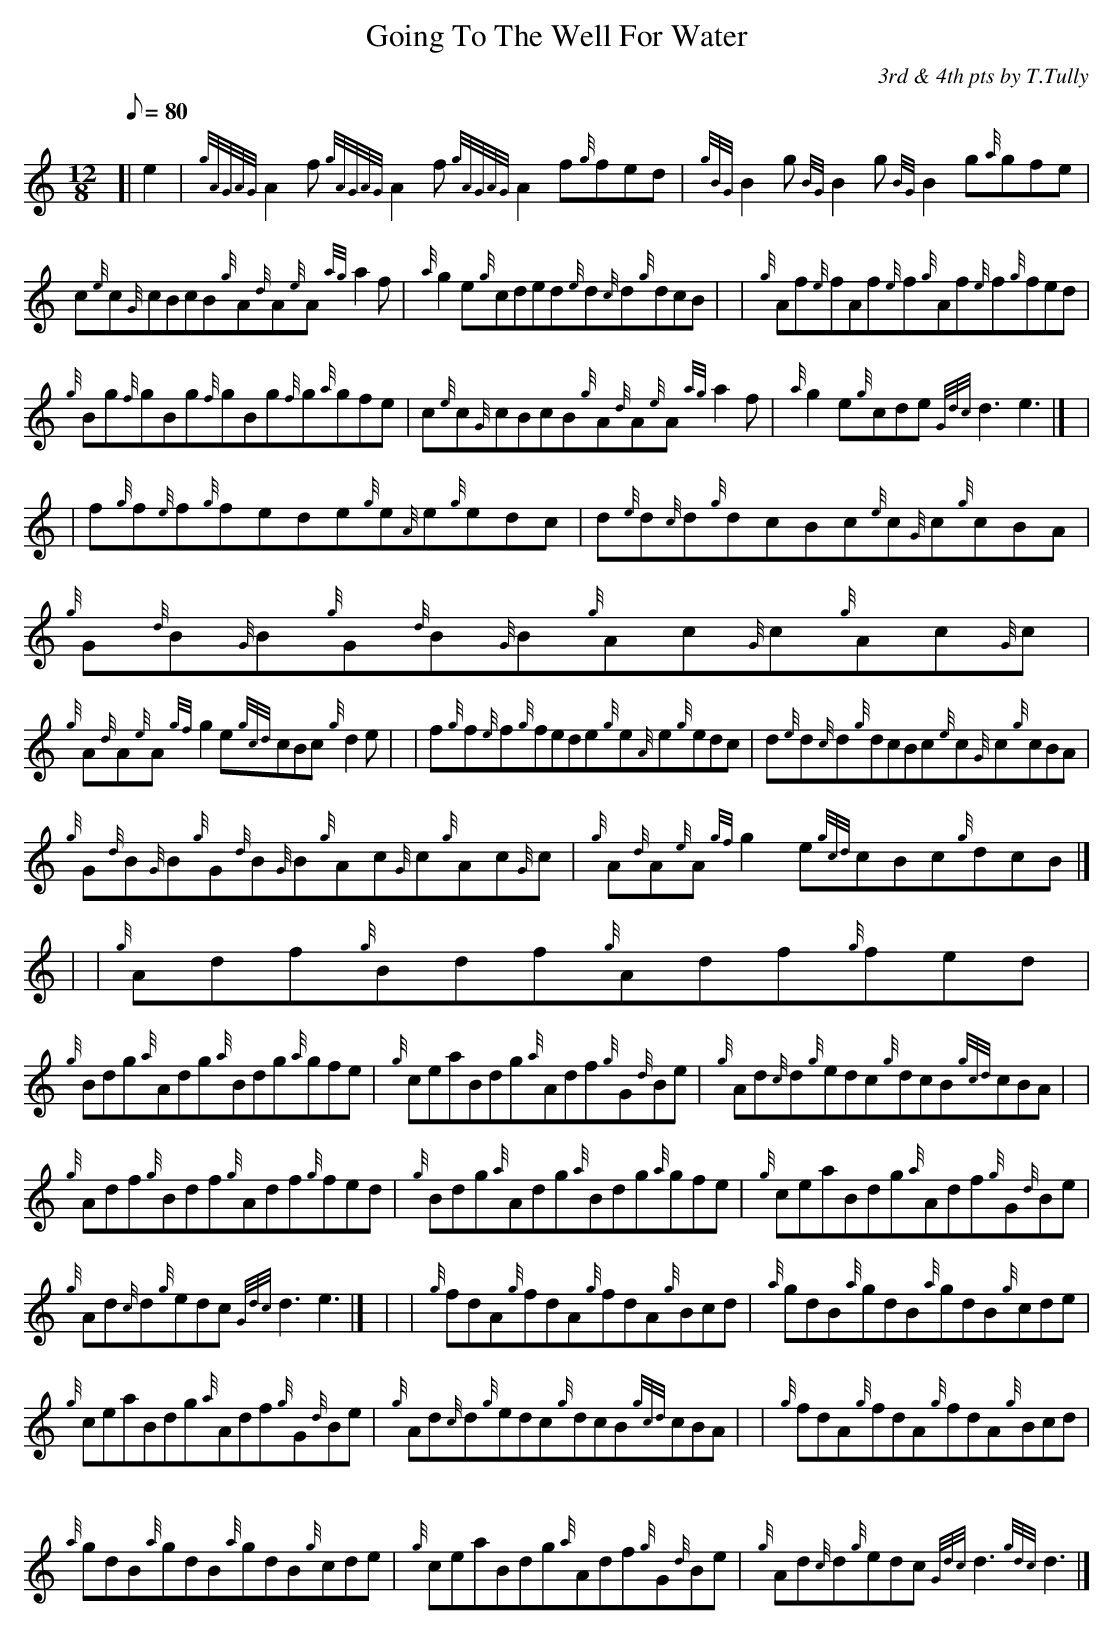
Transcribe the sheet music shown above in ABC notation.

X:1
T:Going To The Well For Water
M:12/8
L:1/8
Q:80
C:3rd & 4th pts by T.Tully
K:HP
[| e2 | \
{gAGAG}A2f{gAGAG}A2f{gAGAG}A2f{g}fed | \
{gBG}B2g{BG}B2g{BG}B2g{a}gfe |
c{e}c{G}cBcB{g}A{d}A{e}A{ag}a2f | \
{a}g2e{g}cded{e}d{c}d{g}dcB | | \
{g}Af{e}fAf{e}f{g}Af{e}f{g}fed |
{g}Bg{f}gBg{f}gBg{f}g{a}gfe | \
c{e}c{G}cBcB{g}A{d}A{e}A{ag}a2f | \
{a}g2e{g}cde{Gdc}d3e3|] [ |
| f{g}f{e}f{g}fede{g}e{A}e{g}edc | \
d{e}d{c}d{g}dcBc{e}c{G}c{g}cBA | \
{g}G{d}B{G}B{g}G{d}B{G}B{g}Ac{G}c{g}Ac{G}c |
{g}A{d}A{e}A{gf}g2e{gcd}cBc{g}d2e | | \
f{g}f{e}f{g}fede{g}e{A}e{g}edc | \
d{e}d{c}d{g}dcBc{e}c{G}c{g}cBA |
{g}G{d}B{G}B{g}G{d}B{G}B{g}Ac{G}c{g}Ac{G}c | \
{g}A{d}A{e}A{gf}g2e{gcd}cBc{g}dcB|] [ | \
| {g}Adf{g}Bdf{g}Adf{g}fed |
{g}Bdg{a}Adg{a}Bdg{a}gfe | \
{g}ceaBdg{a}Adf{g}G{d}Be | \
{g}Ad{c}d{g}edc{g}dcB{gcd}cBA| |
{g}Adf{g}Bdf{g}Adf{g}fed | \
{g}Bdg{a}Adg{a}Bdg{a}gfe | \
{g}ceaBdg{a}Adf{g}G{d}Be |
{g}Ad{c}d{g}edc{Gdc}d3e3|] [ | \
| {g}fdA{g}fdA{g}fdA{g}Bcd | \
{a}gdB{a}gdB{a}gdB{g}cde |
{g}ceaBdg{a}Adf{g}G{d}Be | \
{g}Ad{c}d{g}edc{g}dcB{gcd}cBA | | \
{g}fdA{g}fdA{g}fdA{g}Bcd |
{a}gdB{a}gdB{a}gdB{g}cde | \
{g}ceaBdg{a}Adf{g}G{d}Be | \
{g}Ad{c}d{g}edc{Gdc}d3{gdc}d3|]
